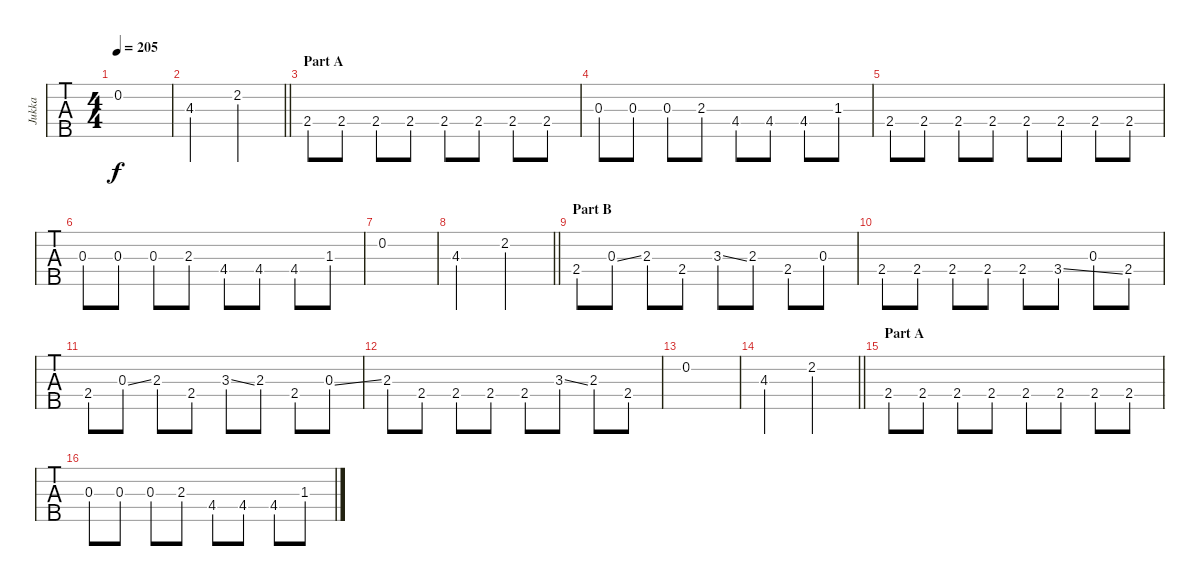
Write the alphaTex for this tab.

\track ("Jukka" "Jukka") {instrument electricbassfinger}
\staff {tabs}
\tuning (Eb2 Bb1 F1 C1 G0) {hide}
\ts (4 4)
\tempo 205
\clef f4
\ks c
0.2.1{dy f} |
\barLineRight lightlight
4.3.2 2.2.2 |
\section ("" "Part A")
2.4.8 2.4.8 2.4.8 2.4.8 2.4.8 2.4.8 2.4.8 2.4.8 |
0.3.8 0.3.8 0.3.8 2.3.8 4.4.8 4.4.8 4.4.8 1.3.8 |
2.4.8 2.4.8 2.4.8 2.4.8 2.4.8 2.4.8 2.4.8 2.4.8 |
0.3.8 0.3.8 0.3.8 2.3.8 4.4.8 4.4.8 4.4.8 1.3.8 |
0.2.1 |
\barLineRight lightlight
4.3.2 2.2.2 |
\section ("" "Part B")
2.4.8 0.3{ss}.8 2.3.8 2.4.8 3.3{ss}.8 2.3.8 2.4.8 0.3.8 |
2.4.8 2.4.8 2.4.8 2.4.8 2.4.8 3.4{ss}.8 0.3.8 2.4.8 |
2.4.8 0.3{ss}.8 2.3.8 2.4.8 3.3{ss}.8 2.3.8 2.4.8 0.3{ss}.8 |
2.3.8 2.4.8 2.4.8 2.4.8 2.4.8 3.3{ss}.8 2.3.8 2.4.8 |
0.2.1 |
\barLineRight lightlight
4.3.2 2.2.2 |
\section ("" "Part A")
2.4.8 2.4.8 2.4.8 2.4.8 2.4.8 2.4.8 2.4.8 2.4.8 |
0.3.8 0.3.8 0.3.8 2.3.8 4.4.8 4.4.8 4.4.8 1.3.8
